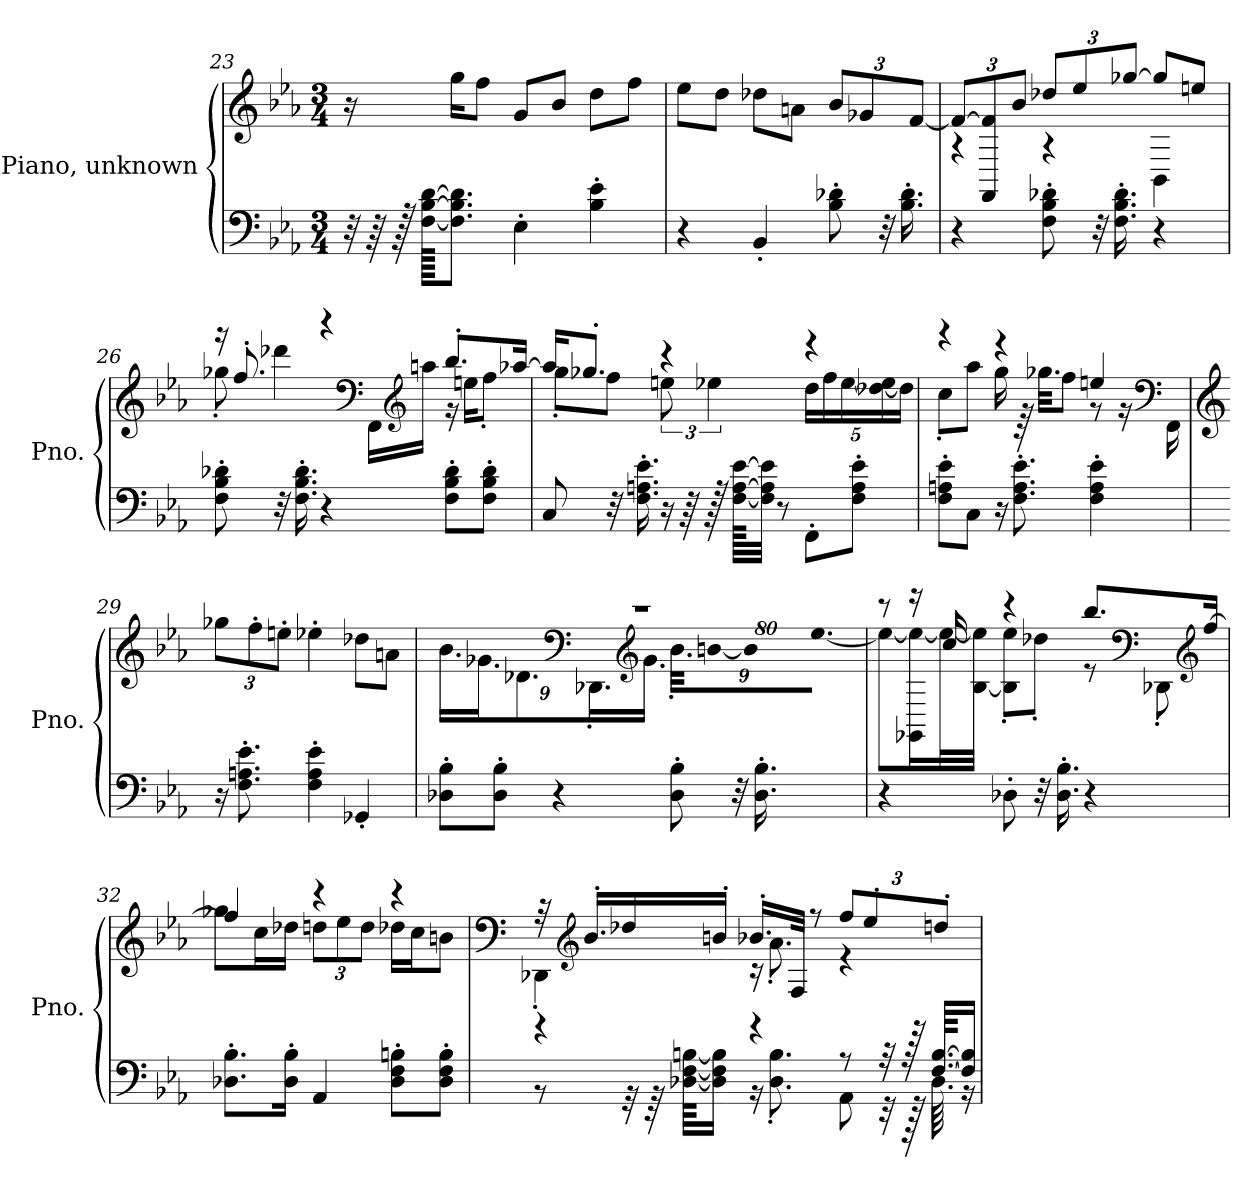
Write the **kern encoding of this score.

**kern	**kern
*part1	*part1
*staff2	*staff1
*I"Piano, unknown	*
*I'Pno.	*
!!LO:LB:g=z
*clefF4	*clefG2
*k[b-e-a-]	*k[b-e-a-]
*M3/4	*M3/4
=23	=23
32r	16r
64r	.
128r	.
[128F\ [128B-\ [128d\KKKKL	.
8.F\] 8.B-\] 8.d\]J	16gg\KL
.	8ff\J
4E-'\	8g/L
.	8b-/J
4B-\' 4e-\'	8dd\L
.	8ff\J
=24	=24
4r	8ee-\L
.	8dd\J
4BB-'/	8dd-X\L
.	8an\J
*	*Xbrackettup
8B-\' 8d-X\'	12b-/L
.	12g-X/
32r	.
16.B-\' 16.d-\'	.
.	[12f/J
=25	=25
*	*^
4r	12f/L_	4r
.	12FF/ 12f/]	.
.	12b-/J	.
8F\' 8B-\' 8d-X\'	12dd-X/L	4r
.	12ee-/	.
32r	.	.
16.F\' 16.B-\' 16.d-\'	.	.
.	[12gg-X/J	.
4r	8gg-/L]	4BB-\
.	8een/J	.
!!LO:LB:g=z	!!
=26	=26	=26
8F\' 8B-\' 8d-X\'	16r	8gg-X'\
.	8.ff'/	.
32r	.	4ddd-X\
16.F\' 16.B-\' 16.d-\'	.	.
4r	4r	.
*	*clefF4	*
.	.	16FF\LL
*	*clefG2	*
.	.	16aan\JJ
8F\' 8B-\' 8d-\'L	8.bb-'/L	16r
.	.	16een\KL
8F\' 8B-\' 8d-\'J	.	8ff'\J
.	[16aa-X/Jk	.
=27	=27	=27
8C/	16aa-/KL]	8gg'\L
.	8.gg-X'/J	.
32r	.	8ff\J
16.F\' 16.An\' 16.e-\'	.	.
*	*	*brackettup
16r	4r	12een\
64r	.	.
128r	.	.
.	.	6ee-X\
[128F\ [128A\ [128e-\KKLLL	.	.
32F\] 32A\] 32e-\]JJJ	.	.
8r	.	.
*	*	*Xbrackettup
8FF'\L	4r	20dd\LL
.	.	20ff\
.	.	[20ee-\
8F\' 8A\' 8e-\'J	.	.
.	.	[20dd-X\ 20ee-\]
.	.	20dd-\JJ]
!!LO:PB:g=z	!!
=28	=28	=28
8F\' 8An\' 8e-\'L	4r	8cc'\L
8C\J	.	8aa-\J
16r	4r	16gg\
8.F\' 8.A\' 8.e-\'	.	64r
.	.	32.gg-X\KKL
.	.	8ff\J
4F\' 4A\' 4e-\'	4een/	8r
.	.	16r
*	*clefF4	*
.	.	16FF\
*	*v	*v
=29	=29
*	*clefG2
16r	12gg-X\L
8.F\' 8.An\' 8.e-\'	.
.	12ff'\
.	12een'\J
4F\' 4A\' 4e-\'	4ee-X'\
4GG-X'/	8dd-X\L
.	8an\J
!!LO:LB:g=z
=30	=30
*	*^
8D-X\' 8B-\'L	2.r	18.b-\LL
.	.	18.g-X\J
8D-\' 8B-\'J	.	.
.	.	9.d-X\
4r	.	.
*	*clefF4	*
.	.	18.DD-X'\L
*	*clefG2	*
.	.	18.g-\JJ
8D-\' 8B-\'	.	36.b-'\KKL
!	!	!LO:N:vis=8
.	.	[640%71bn\
32r	.	.
!	!	!LO:N:vis=64
.	.	640%9b\KKL]
16.D-\' 16.B-\'	.	.
.	.	[18.ee-\JJ
=31	=31	=31
4r	8r	8ee-\L_
.	16r	16GG-X\ 16ee-\_L
.	16cc/	32ee-\L_
.	.	[32B-\ 32ee-\]JJJ
8D-X'\	4r	8B-\]' 8ee-\'L
32r	.	8dd-X'\J
16.D-\' 16.B-\'	.	.
4r	8.bb-/L	8r
*	*clefF4	*
.	.	8DD-X'\
*	*clefG2	*
.	[16ff/Jk	.
!!LO:LB:g=z	!!
=32	=32	=32
8.D-X\' 8.B-\'L	4ff/]	8gg-X\L
.	.	16cc\L
16D-\' 16B-\'Jk	.	16dd-X\JJ
4AA-/	4r	12ddn\L
.	.	12ee-\
.	.	12dd\J
8D-\' 8F\' 8Bn\'L	4r	16dd-X\LL
.	.	16cc\J
8D-\' 8F\' 8B\'J	.	8bn\J
=33	=33	=33
*	*clefF4	*
*^	*	*
4r	8r	32r	4DD-X'\
*	*	*clefG2	*
.	.	16.b-'/LL	.
.	32r	16dd-X/	.
.	64r	.	.
.	[64D-X\ [64F\ [64Bn\KKLL	.	.
.	16D-\] 16F\] 16B\]JJ	16bn'/JJ	.
4r	16r	16.b-X'/LL	16r
.	8.D-\' 8.B\'	.	8.a-'\
.	.	32F/JJk	.
.	.	8r	.
8r	8AA-\	12ff/L	4r
.	.	12ee-'/	.
32r	32r	.	.
128r	128r	.	.
[64.F/ [64.B/KKLL	64.D-\	.	.
.	.	12ddn'/J	.
16F/] 16B/]JJ	16r	.	.
*v	*v	*	*
*	*v	*v
=	=
*-	*-
